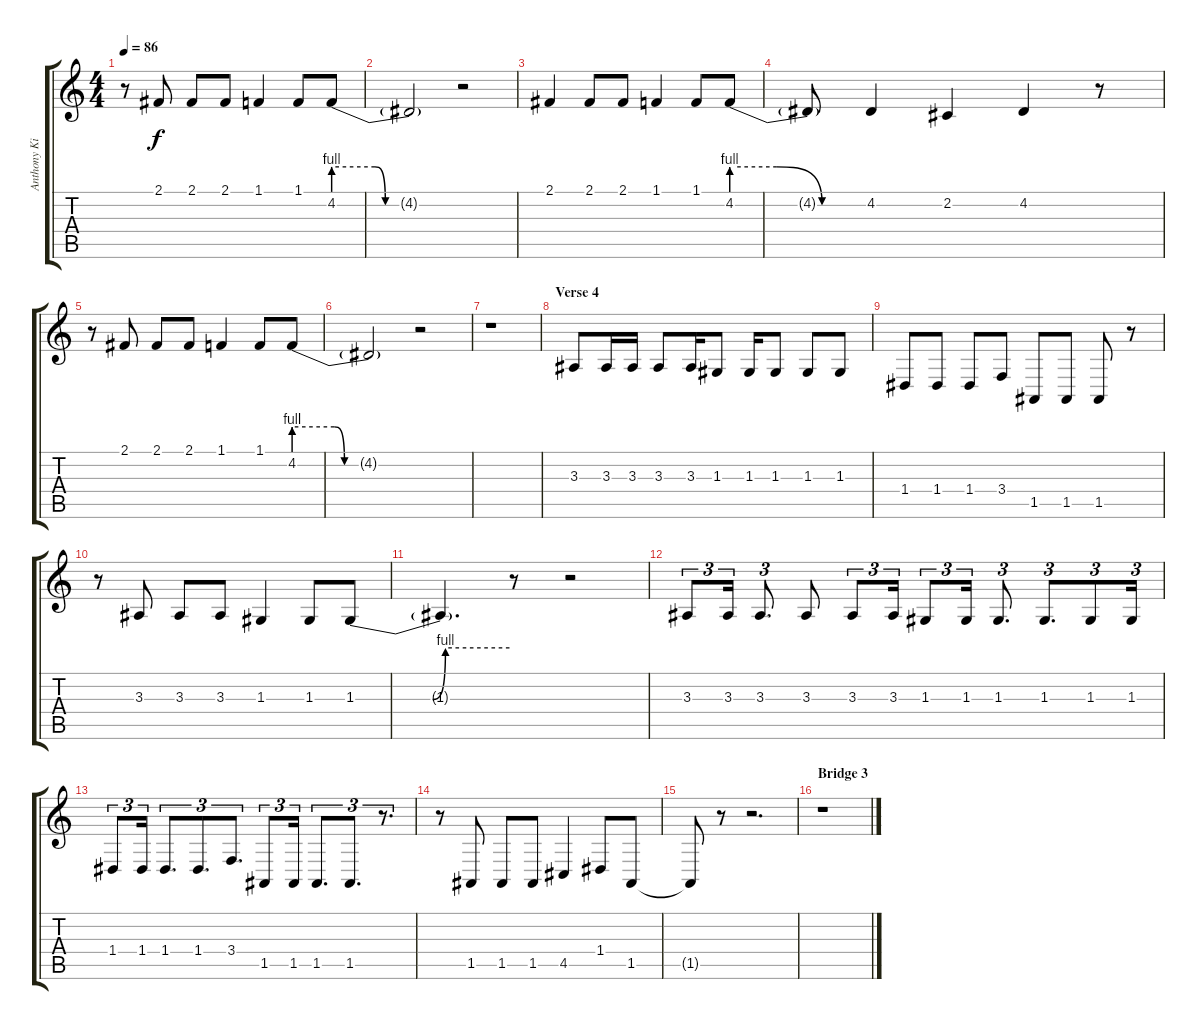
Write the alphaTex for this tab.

\track ("Anthony Kiedis (Voice)" "Anthony Ki") {instrument tenorsax}
\staff {score tabs}
\tuning (E4 B3 G3 D3 A2 E2) {hide}
\ts (4 4)
\tempo 86
\clef g2
\ks c
r.8{dy f} 2.1.8 2.1.8 2.1.8 1.1.4 1.1.8 4.2{be (custom 0 4 20 4 25 0 40 0 60 0)}.8 |
4.2{t}.2 r.2 |
2.1.4 2.1.8 2.1.8 1.1.4 1.1.8 4.2{be (custom 0 4 20 4 40 0 60 0)}.8 |
4.2{t}.8 4.2.4 2.2.4 4.2.4 r.8 |
r.8 2.1.8 2.1.8 2.1.8 1.1.4 1.1.8 4.2{be (custom 0 4 20 4 25 0 40 0 60 0)}.8 |
4.2{t}.2 r.2 |
r.1 |
\section ("" "Verse 4")
3.3.8 3.3.16 3.3.16 3.3.8 3.3.16 1.3.8 1.3.16 1.3.8 1.3.8 1.3.8 |
1.4.8 1.4.8 1.4.8 3.4.8 1.5.8 1.5.8 1.5.8 r.8 |
r.8 3.3.8 3.3.8 3.3.8 1.3.4 1.3.8 1.3{be (custom 0 0 30 0 35 4 60 4)}.8 |
1.3{t}.4{d} r.8 r.2 |
3.3.8{tu (3 2)} 3.3.16{tu (3 2)} 3.3.8{d tu (3 2)} 3.3.8 3.3.8{tu (3 2)} 3.3.16{tu (3 2)} 1.3.8{tu (3 2)} 1.3.16{tu (3 2)} 1.3.8{d tu (3 2)} 1.3.8{d tu (3 2)} 1.3.8{tu (3 2)} 1.3.16{tu (3 2)} |
1.4.8{tu (3 2)} 1.4.16{tu (3 2)} 1.4.8{d tu (3 2)} 1.4.8{d tu (3 2)} 3.4.8{d tu (3 2)} 1.5.8{tu (3 2)} 1.5.16{tu (3 2)} 1.5.8{d tu (3 2)} 1.5.8{d tu (3 2)} r.8{d tu (3 2)} |
r.8 1.5.8 1.5.8 1.5.8 4.5.4 1.4.8 1.5.8 |
1.5{t}.8 r.8 r.2{d} |
\section ("" "Bridge 3")
r.1
